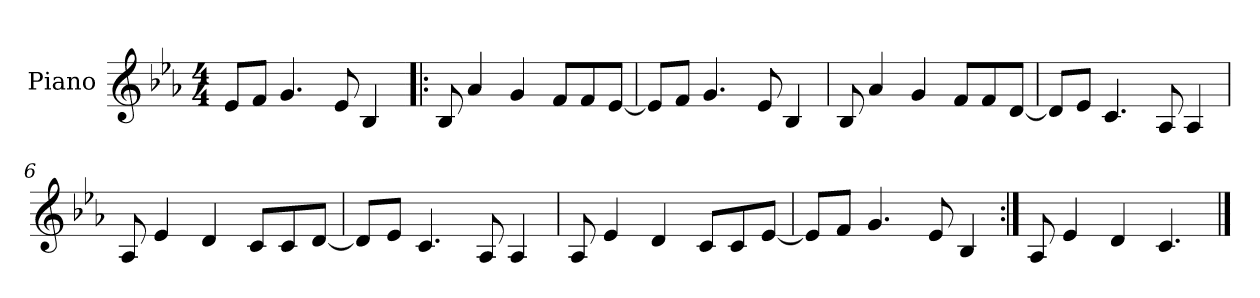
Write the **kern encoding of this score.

**kern
*part1
*staff1
*I"Piano
*I'Pno.
*clefG2
*k[b-e-a-]
*M4/4
*MM140
=1
8e-/L
8f/J
4.g/
8e-/
4B-/
=2!|:
8B-/
4a-/
4g/
8f/L
8f/
[8e-/J
=3
8e-/L]
8f/J
4.g/
8e-/
4B-/
=4
8B-/
4a-/
4g/
8f/L
8f/
[8d/J
=5
8d/L]
8e-/J
4.c/
8A-/
4A-/
!!LO:LB:g=z
=6
8A-/
4e-/
4d/
8c/L
8c/
[8d/J
=7
8d/L]
8e-/J
4.c/
8A-/
4A-/
=8
8A-/
4e-/
4d/
8c/L
8c/
[8e-/J
=9
8e-/L]
8f/J
4.g/
8e-/
4B-/
=10:|!
8A-/
4e-/
4d/
4.c/
==
*-
